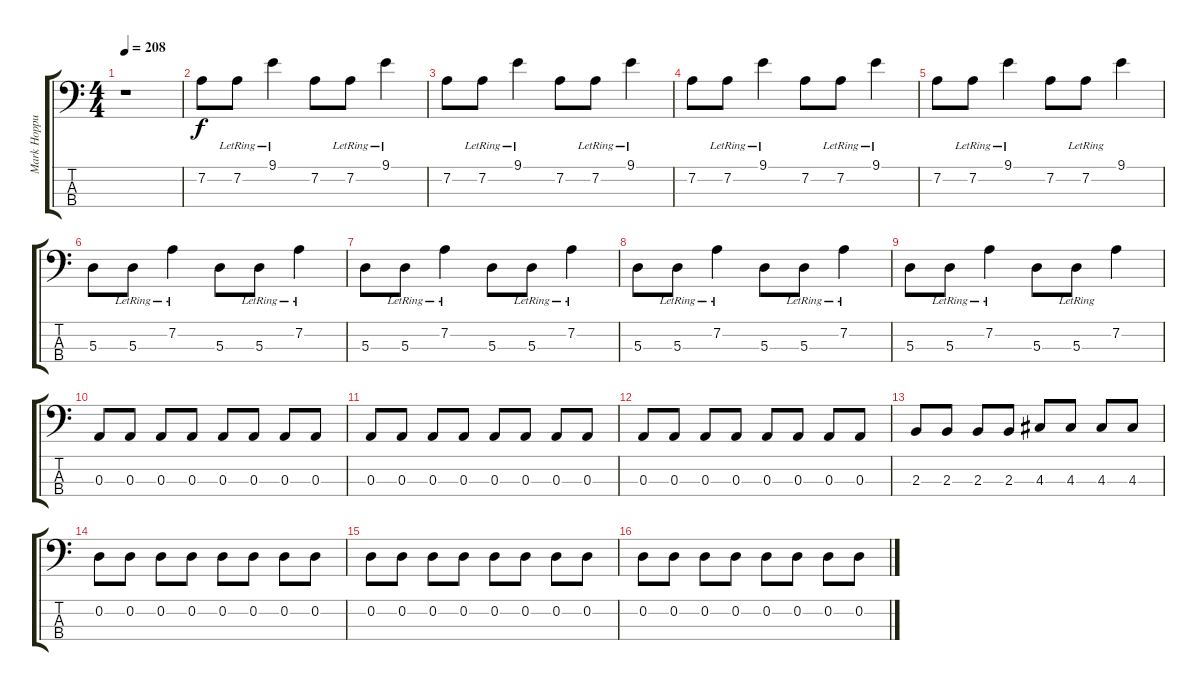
\track ("Mark Hoppus - Bass" "Mark Hoppu") {instrument electricbasspick}
\staff {score tabs}
\tuning (G2 D2 A1 E1) {hide}
\ts (4 4)
\tempo 208
\clef f4
\ks c
r.1{dy f instrument electricbasspick} |
7.2.8 7.2{lr}.8 9.1{lr}.4 7.2.8 7.2{lr}.8 9.1{lr}.4 |
7.2.8 7.2{lr}.8 9.1{lr}.4 7.2.8 7.2{lr}.8 9.1{lr}.4 |
7.2.8 7.2{lr}.8 9.1{lr}.4 7.2.8 7.2{lr}.8 9.1{lr}.4 |
7.2.8 7.2{lr}.8 9.1{lr}.4 7.2.8 7.2{lr}.8 9.1.4 |
5.3.8 5.3{lr}.8 7.2{lr}.4 5.3.8 5.3{lr}.8 7.2{lr}.4 |
5.3.8 5.3{lr}.8 7.2{lr}.4 5.3.8 5.3{lr}.8 7.2{lr}.4 |
5.3.8 5.3{lr}.8 7.2{lr}.4 5.3.8 5.3{lr}.8 7.2{lr}.4 |
5.3.8 5.3{lr}.8 7.2{lr}.4 5.3.8 5.3{lr}.8 7.2.4 |
0.3.8 0.3.8 0.3.8 0.3.8 0.3.8 0.3.8 0.3.8 0.3.8 |
0.3.8 0.3.8 0.3.8 0.3.8 0.3.8 0.3.8 0.3.8 0.3.8 |
0.3.8 0.3.8 0.3.8 0.3.8 0.3.8 0.3.8 0.3.8 0.3.8 |
2.3.8 2.3.8 2.3.8 2.3.8 4.3.8 4.3.8 4.3.8 4.3.8 |
0.2.8 0.2.8 0.2.8 0.2.8 0.2.8 0.2.8 0.2.8 0.2.8 |
0.2.8 0.2.8 0.2.8 0.2.8 0.2.8 0.2.8 0.2.8 0.2.8 |
0.2.8 0.2.8 0.2.8 0.2.8 0.2.8 0.2.8 0.2.8 0.2.8
